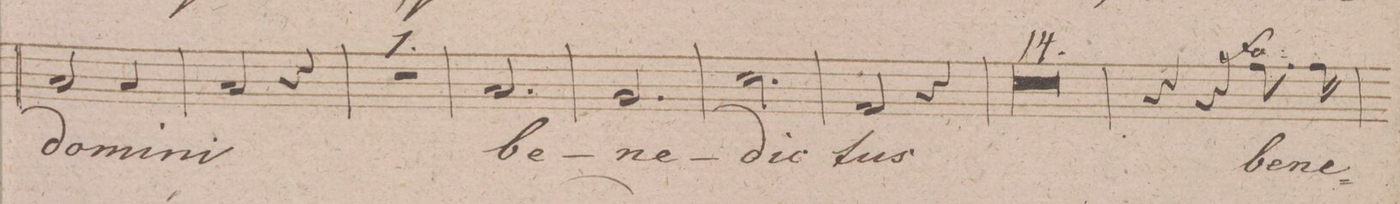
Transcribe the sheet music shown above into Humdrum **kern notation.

**kern	**text	**dynam
*I"Baſso.	*	*
*clefF4	*	*
*k[f#c#g#]	*	*
*M3/4	*	*
2C#/	do-	.
4C#/	-mi-	.
=56	=56	=56
2C#/	-ni	.
4r	.	.
=57	=57	=57
2.r	.	.
=58	=58	=58
2.C#/	be-	.
=59	=59	=59
2.BB/	-ne-	.
=60	=60	=60
2.E\	-dic-	.
=61	=61	=61
2AA/	-tus	.
4r	.	.
=62	=62	=62
2.r	.	.
=63	=63	=63
2.r	.	.
=64	=64	=64
2.r	.	.
=65	=65	=65
2.r	.	.
=66	=66	=66
2.r	.	.
=67	=67	=67
2.r	.	.
=68	=68	=68
2.r	.	.
=69	=69	=69
2.r	.	.
=70	=70	=70
2.r	.	.
=71	=71	=71
2.r	.	.
=72	=72	=72
2.r	.	.
=73	=73	=73
2.r	.	.
=74	=74	=74
2.r	.	.
=75	=75	=75
2.r	.	.
=76	=76	=76
4r	.	.
4r	.	.
8.A\	be-	f
16A\	-ne-	.
=77	=77	=77
*-	*-	*-
